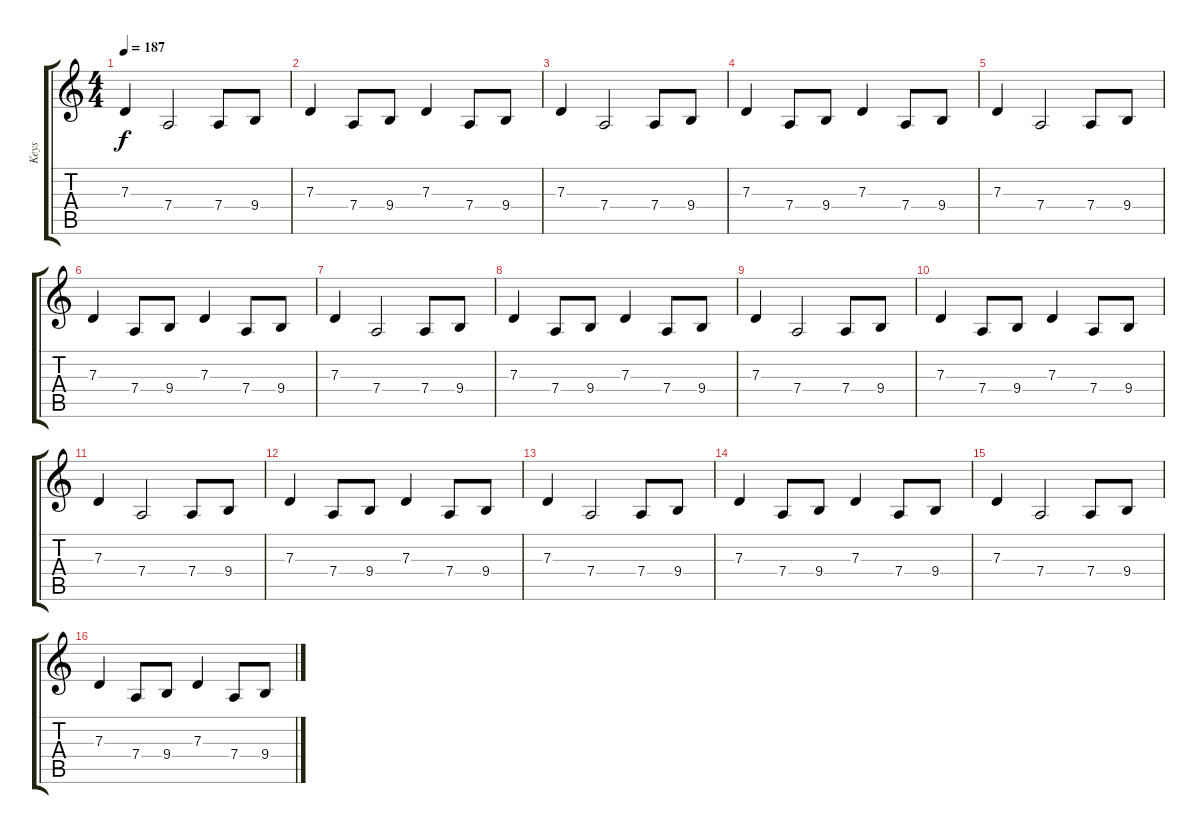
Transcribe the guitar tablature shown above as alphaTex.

\track ("Keys" "Keys") {instrument lead3calliope}
\staff {score tabs}
\tuning (E4 B3 G3 D3 A2 D2) {hide}
\ts (4 4)
\tempo 187
\clef g2
\ks c
7.3.4{dy f} 7.4.2 7.4.8 9.4.8 |
7.3.4 7.4.8 9.4.8 7.3.4 7.4.8 9.4.8 |
7.3.4 7.4.2 7.4.8 9.4.8 |
7.3.4 7.4.8 9.4.8 7.3.4 7.4.8 9.4.8 |
7.3.4 7.4.2 7.4.8 9.4.8 |
7.3.4 7.4.8 9.4.8 7.3.4 7.4.8 9.4.8 |
7.3.4 7.4.2 7.4.8 9.4.8 |
7.3.4 7.4.8 9.4.8 7.3.4 7.4.8 9.4.8 |
7.3.4 7.4.2 7.4.8 9.4.8 |
7.3.4 7.4.8 9.4.8 7.3.4 7.4.8 9.4.8 |
7.3.4 7.4.2 7.4.8 9.4.8 |
7.3.4 7.4.8 9.4.8 7.3.4 7.4.8 9.4.8 |
7.3.4 7.4.2 7.4.8 9.4.8 |
7.3.4 7.4.8 9.4.8 7.3.4 7.4.8 9.4.8 |
7.3.4 7.4.2 7.4.8 9.4.8 |
7.3.4 7.4.8 9.4.8 7.3.4 7.4.8 9.4.8
